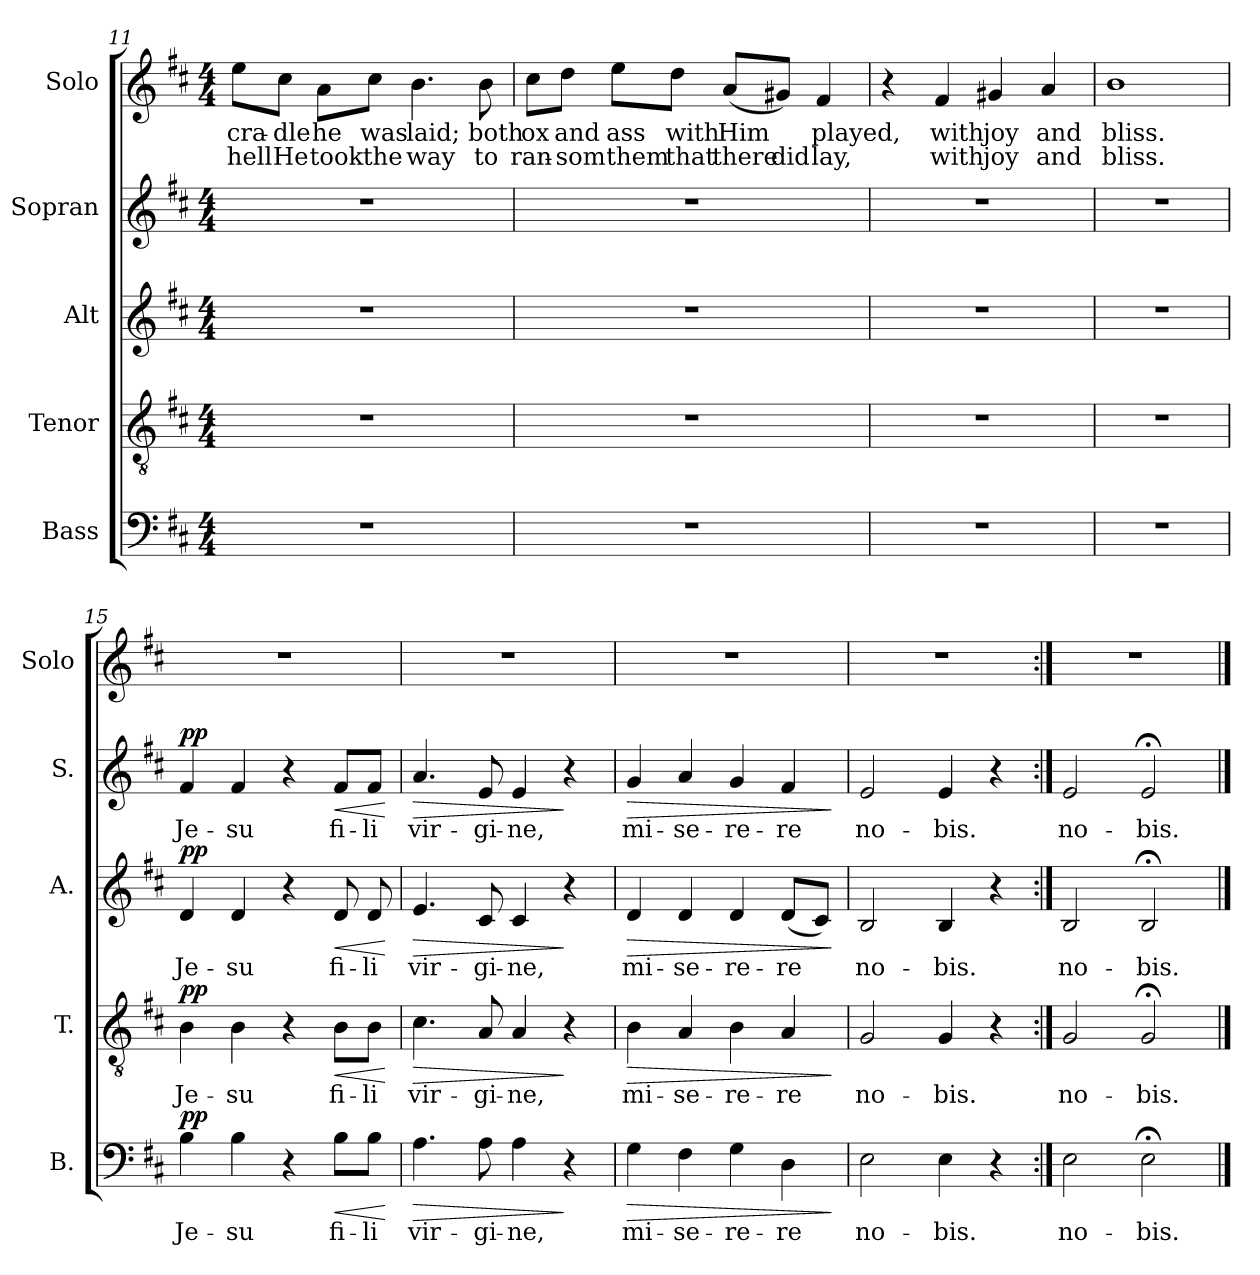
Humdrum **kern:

**kern	**text	**dynam	**kern	**text	**dynam	**kern	**text	**dynam	**kern	**text	**dynam	**kern	**text	**text
*part5	*part5	*part5	*part4	*part4	*part4	*part3	*part3	*part3	*part2	*part2	*part2	*part1	*part1	*part1
*staff5	*staff5	*staff5	*staff4	*staff4	*staff4	*staff3	*staff3	*staff3	*staff2	*staff2	*staff2	*staff1	*staff1	*staff1
*I"Bass	*	*	*I"Tenor	*	*	*I"Alt	*	*	*I"Sopran	*	*	*I"Solo	*	*
*I'B.	*	*	*I'T.	*	*	*I'A.	*	*	*I'S.	*	*	*I'Solo	*	*
*clefF4	*	*	*clefGv2	*	*	*clefG2	*	*	*clefG2	*	*	*clefG2	*	*
*k[f#c#]	*	*	*k[f#c#]	*	*	*k[f#c#]	*	*	*k[f#c#]	*	*	*k[f#c#]	*	*
*M4/4	*	*	*M4/4	*	*	*M4/4	*	*	*M4/4	*	*	*M4/4	*	*
=11	=11	=11	=11	=11	=11	=11	=11	=11	=11	=11	=11	=11	=11	=11
!	!	!	!	!	!	!	!	!	!	!	!	!	!LO:LY:b	!LO:LY:b
1r	.	.	1r	.	.	1r	.	.	1r	.	.	8ee\L	cra-	hell
!	!	!	!	!	!	!	!	!	!	!	!	!	!LO:LY:b	!LO:LY:b
.	.	.	.	.	.	.	.	.	.	.	.	8cc#\J	-dle	He
!	!	!	!	!	!	!	!	!	!	!	!	!	!LO:LY:b	!LO:LY:b
.	.	.	.	.	.	.	.	.	.	.	.	8a\L	he	took
!	!	!	!	!	!	!	!	!	!	!	!	!	!LO:LY:b	!LO:LY:b
.	.	.	.	.	.	.	.	.	.	.	.	8cc#\J	was	the
!	!	!	!	!	!	!	!	!	!	!	!	!	!LO:LY:b	!LO:LY:b
.	.	.	.	.	.	.	.	.	.	.	.	4.b\	laid;	way
!	!	!	!	!	!	!	!	!	!	!	!	!	!LO:LY:b	!LO:LY:b
.	.	.	.	.	.	.	.	.	.	.	.	8b\	both	to
=12	=12	=12	=12	=12	=12	=12	=12	=12	=12	=12	=12	=12	=12	=12
!	!	!	!	!	!	!	!	!	!	!	!	!	!LO:LY:b	!LO:LY:b
1r	.	.	1r	.	.	1r	.	.	1r	.	.	8cc#\L	ox	ran-
!	!	!	!	!	!	!	!	!	!	!	!	!	!LO:LY:b	!LO:LY:b
.	.	.	.	.	.	.	.	.	.	.	.	8dd\J	and	-som
!	!	!	!	!	!	!	!	!	!	!	!	!	!LO:LY:b	!LO:LY:b
.	.	.	.	.	.	.	.	.	.	.	.	8ee\L	ass	them
!	!	!	!	!	!	!	!	!	!	!	!	!	!LO:LY:b	!LO:LY:b
.	.	.	.	.	.	.	.	.	.	.	.	8dd\J	with	that
!	!	!	!	!	!	!	!	!	!	!	!	!	!LO:LY:b	!LO:LY:b
.	.	.	.	.	.	.	.	.	.	.	.	(8a/L	Him	there
!	!	!	!	!	!	!	!	!	!	!	!	!	!	!LO:LY:b
.	.	.	.	.	.	.	.	.	.	.	.	8g#X/J)	.	did
!	!	!	!	!	!	!	!	!	!	!	!	!	!LO:LY:b	!LO:LY:b
.	.	.	.	.	.	.	.	.	.	.	.	4f#/	played,	lay,
=13	=13	=13	=13	=13	=13	=13	=13	=13	=13	=13	=13	=13	=13	=13
1r	.	.	1r	.	.	1r	.	.	1r	.	.	4r	.	.
!	!	!	!	!	!	!	!	!	!	!	!	!	!LO:LY:b	!LO:LY:b
.	.	.	.	.	.	.	.	.	.	.	.	4f#/	with	with
!	!	!	!	!	!	!	!	!	!	!	!	!	!LO:LY:b	!LO:LY:b
.	.	.	.	.	.	.	.	.	.	.	.	4g#X/	joy	joy
!	!	!	!	!	!	!	!	!	!	!	!	!	!LO:LY:b	!LO:LY:b
.	.	.	.	.	.	.	.	.	.	.	.	4a/	and	and
=14	=14	=14	=14	=14	=14	=14	=14	=14	=14	=14	=14	=14	=14	=14
!	!	!	!	!	!	!	!	!	!	!	!	!	!LO:LY:b	!LO:LY:b
1r	.	.	1r	.	.	1r	.	.	1r	.	.	1b	bliss.	bliss.
!!LO:LB:g=z
=15	=15	=15	=15	=15	=15	=15	=15	=15	=15	=15	=15	=15	=15	=15
!	!LO:LY:b	!LO:DY:a	!	!LO:LY:b	!LO:DY:a	!	!LO:LY:b	!LO:DY:a	!	!LO:LY:b	!LO:DY:a	!	!	!
4B\	Je-	pp	4B\	Je-	pp	4d/	Je-	pp	4f#/	Je-	pp	1r	.	.
!	!LO:LY:b	!	!	!LO:LY:b	!	!	!LO:LY:b	!	!	!LO:LY:b	!	!	!	!
4B\	-su	.	4B\	-su	.	4d/	-su	.	4f#/	-su	.	.	.	.
4r	.	.	4r	.	.	4r	.	.	4r	.	.	.	.	.
!	!LO:LY:b	!LO:HP:b	!	!LO:LY:b	!LO:HP:b	!	!LO:LY:b	!LO:HP:b	!	!LO:LY:b	!LO:HP:b	!	!	!
8B\L	fi-	<	8B\L	fi-	<	8d/	fi-	<	8f#/L	fi-	<	.	.	.
!	!LO:LY:b	!	!	!LO:LY:b	!	!	!LO:LY:b	!	!	!LO:LY:b	!	!	!	!
8B\J	-li	.	8B\J	-li	.	8d/	-li	.	8f#/J	-li	.	.	.	.
.	.	[	.	.	[	.	.	[	.	.	[	.	.	.
=16	=16	=16	=16	=16	=16	=16	=16	=16	=16	=16	=16	=16	=16	=16
!	!LO:LY:b	!LO:HP:b	!	!LO:LY:b	!LO:HP:b	!	!LO:LY:b	!LO:HP:b	!	!LO:LY:b	!LO:HP:b	!	!	!
4.A\	vir-	>	4.c#\	vir-	>	4.e/	vir-	>	4.a/	vir-	>	1r	.	.
!	!LO:LY:b	!	!	!LO:LY:b	!	!	!LO:LY:b	!	!	!LO:LY:b	!	!	!	!
8A\	-gi-	.	8A/	-gi-	.	8c#/	-gi-	.	8e/	-gi-	.	.	.	.
!	!LO:LY:b	!	!	!LO:LY:b	!	!	!LO:LY:b	!	!	!LO:LY:b	!	!	!	!
4A\	-ne,	.	4A/	-ne,	.	4c#/	-ne,	.	4e/	-ne,	.	.	.	.
4r	.	]	4r	.	]	4r	.	]	4r	.	]	.	.	.
=17	=17	=17	=17	=17	=17	=17	=17	=17	=17	=17	=17	=17	=17	=17
!	!LO:LY:b	!LO:HP:b	!	!LO:LY:b	!LO:HP:b	!	!LO:LY:b	!LO:HP:b	!	!LO:LY:b	!LO:HP:b	!	!	!
4G\	mi-	>	4B\	mi-	>	4d/	mi-	>	4g/	mi-	>	1r	.	.
!	!LO:LY:b	!	!	!LO:LY:b	!	!	!LO:LY:b	!	!	!LO:LY:b	!	!	!	!
4F#\	-se-	.	4A/	-se-	.	4d/	-se-	.	4a/	-se-	.	.	.	.
!	!LO:LY:b	!	!	!LO:LY:b	!	!	!LO:LY:b	!	!	!LO:LY:b	!	!	!	!
4G\	-re-	.	4B\	-re-	.	4d/	-re-	.	4g/	-re-	.	.	.	.
!	!LO:LY:b	!	!	!LO:LY:b	!	!	!LO:LY:b	!	!	!LO:LY:b	!	!	!	!
4D\	-re	.	4A/	-re	.	(8d/L	-re	.	4f#/	-re	.	.	.	.
.	.	.	.	.	.	8c#/J)	.	.	.	.	.	.	.	.
.	.	]	.	.	]	.	.	]	.	.	]	.	.	.
=18	=18	=18	=18	=18	=18	=18	=18	=18	=18	=18	=18	=18	=18	=18
!	!LO:LY:b	!	!	!LO:LY:b	!	!	!LO:LY:b	!	!	!LO:LY:b	!	!	!	!
2E\	no-	.	2G/	no-	.	2B/	no-	.	2e/	no-	.	1r	.	.
!	!LO:LY:b	!	!	!LO:LY:b	!	!	!LO:LY:b	!	!	!LO:LY:b	!	!	!	!
4E\	-bis.	.	4G/	-bis.	.	4B/	-bis.	.	4e/	-bis.	.	.	.	.
4r	.	.	4r	.	.	4r	.	.	4r	.	.	.	.	.
=19:|!	=19:|!	=19:|!	=19:|!	=19:|!	=19:|!	=19:|!	=19:|!	=19:|!	=19:|!	=19:|!	=19:|!	=19:|!	=19:|!	=19:|!
!	!LO:LY:b	!	!	!LO:LY:b	!	!	!LO:LY:b	!	!	!LO:LY:b	!	!	!	!
2E\	no-	.	2G/	no-	.	2B/	no-	.	2e/	no-	.	1r	.	.
!	!LO:LY:b	!	!	!LO:LY:b	!	!	!LO:LY:b	!	!	!LO:LY:b	!	!	!	!
2E;<\	-bis.	.	2G;</	-bis.	.	2B;</	-bis.	.	2e;</	-bis.	.	.	.	.
==	==	==	==	==	==	==	==	==	==	==	==	==	==	==
*-	*-	*-	*-	*-	*-	*-	*-	*-	*-	*-	*-	*-	*-	*-
